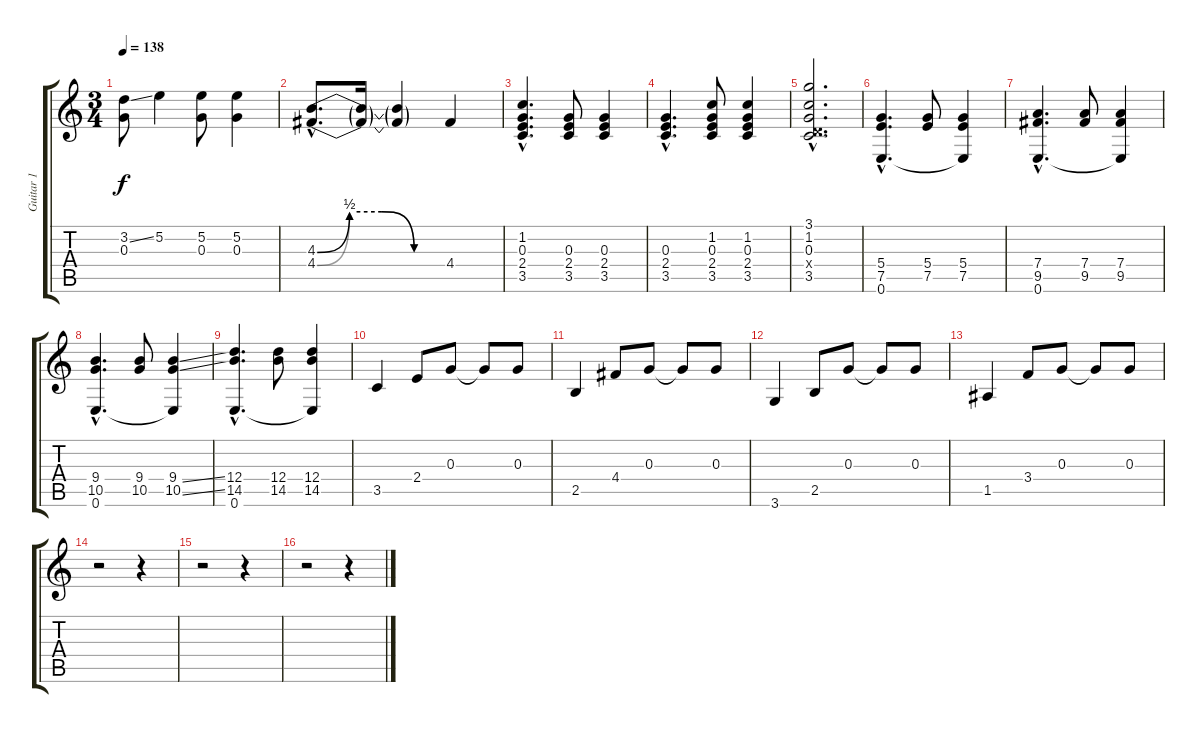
\track ("Guitar 1" "Guitar 1") {instrument electricguitarclean}
\staff {score tabs}
\tuning (E4 B3 G3 D3 A2 E2) {hide}
\ts (3 4)
\tempo 138
\clef g2
\ks c
(3.2{ss} 0.3).8{dy f} 5.2.4 (5.2 0.3).8 (5.2 0.3).4 |
(4.3{be (custom 0 0 15 2 30 2 45 0 60 0) hac} 4.4{be (custom 0 0 15 2 30 2 45 0 60 0) hac}).8{d} (4.3{t} 4.4{t}).16 (4.3{t} 4.4{t}).4 4.4.4 |
(1.2{hac} 0.3{hac} 2.4{hac} 3.5{hac}).4{d} (0.3 2.4 3.5).8 (0.3 2.4 3.5).4 |
(0.3{hac} 2.4{hac} 3.5{hac}).4{d} (1.2 0.3 2.4 3.5).8 (1.2 0.3 2.4 3.5).4 |
(3.1{hac} 1.2{hac} 0.3{hac} 0.4{hac x} 3.5{hac}).2{d} |
(5.4{hac} 7.5{hac} 0.6{hac}).4{d} (5.4 7.5).8 (5.4 7.5 0.6{t}).4 |
(7.4{hac} 9.5{hac} 0.6{hac}).4{d} (7.4 9.5).8 (7.4 9.5 0.6{t}).4 |
(9.4{hac} 10.5{hac} 0.6{hac}).4{d} (9.4 10.5).8 (9.4{ss} 10.5{ss} 0.6{t}).4 |
(12.4{hac} 14.5{hac} 0.6{hac}).4{d} (12.4 14.5).8 (12.4 14.5 0.6{t}).4 |
3.5.4 2.4.8 0.3.8 0.3{t}.8 0.3.8 |
2.5.4 4.4.8 0.3.8 0.3{t}.8 0.3.8 |
3.6.4 2.5.8 0.3.8 0.3{t}.8 0.3.8 |
1.5.4 3.4.8 0.3.8 0.3{t}.8 0.3.8 |
r.2 r.4 |
r.2 r.4 |
r.2 r.4
